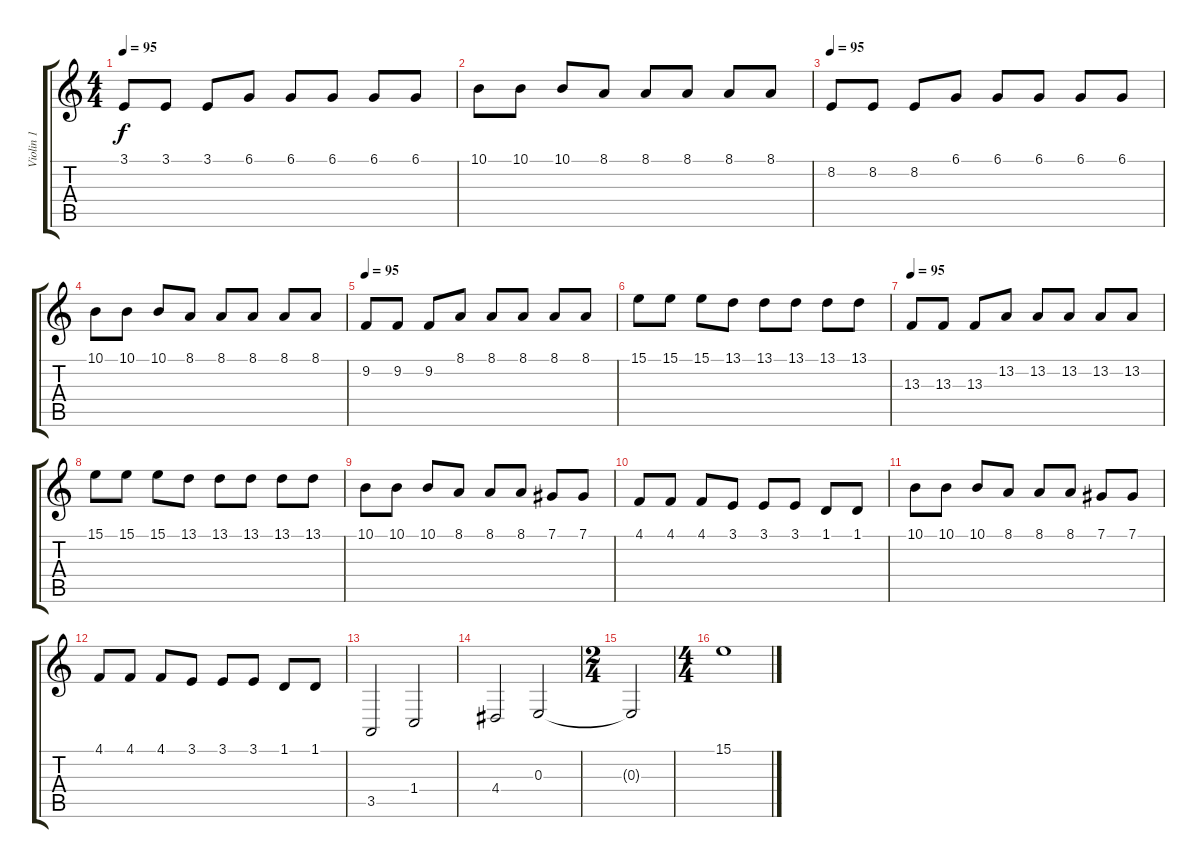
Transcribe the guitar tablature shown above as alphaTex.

\track ("Violin 1" "Violin 1") {instrument stringensemble1}
\staff {score tabs}
\tuning (Db4 Ab3 E3 B2 Gb2 Db2) {hide}
\ts (4 4)
\tempo 95
\clef g2
\ks c
3.1.8{dy f} 3.1.8 3.1.8 6.1.8 6.1.8 6.1.8 6.1.8 6.1.8 |
10.1.8 10.1.8 10.1.8 8.1.8 8.1.8 8.1.8 8.1.8 8.1.8 |
\tempo 95
8.2.8 8.2.8 8.2.8 6.1.8 6.1.8 6.1.8 6.1.8 6.1.8 |
10.1.8 10.1.8 10.1.8 8.1.8 8.1.8 8.1.8 8.1.8 8.1.8 |
\tempo 95
9.2.8 9.2.8 9.2.8 8.1.8 8.1.8 8.1.8 8.1.8 8.1.8 |
15.1.8 15.1.8 15.1.8 13.1.8 13.1.8 13.1.8 13.1.8 13.1.8 |
\tempo 95
13.3.8 13.3.8 13.3.8 13.2.8 13.2.8 13.2.8 13.2.8 13.2.8 |
15.1.8 15.1.8 15.1.8 13.1.8 13.1.8 13.1.8 13.1.8 13.1.8 |
10.1.8 10.1.8 10.1.8 8.1.8 8.1.8 8.1.8 7.1.8 7.1.8 |
4.1.8 4.1.8 4.1.8 3.1.8 3.1.8 3.1.8 1.1.8 1.1.8 |
10.1.8 10.1.8 10.1.8 8.1.8 8.1.8 8.1.8 7.1.8 7.1.8 |
4.1.8 4.1.8 4.1.8 3.1.8 3.1.8 3.1.8 1.1.8 1.1.8 |
3.5.2 1.4.2 |
4.4.2 0.3.2 |
\ts (2 4)
0.3{t}.2 |
\ts (4 4)
15.1.1
